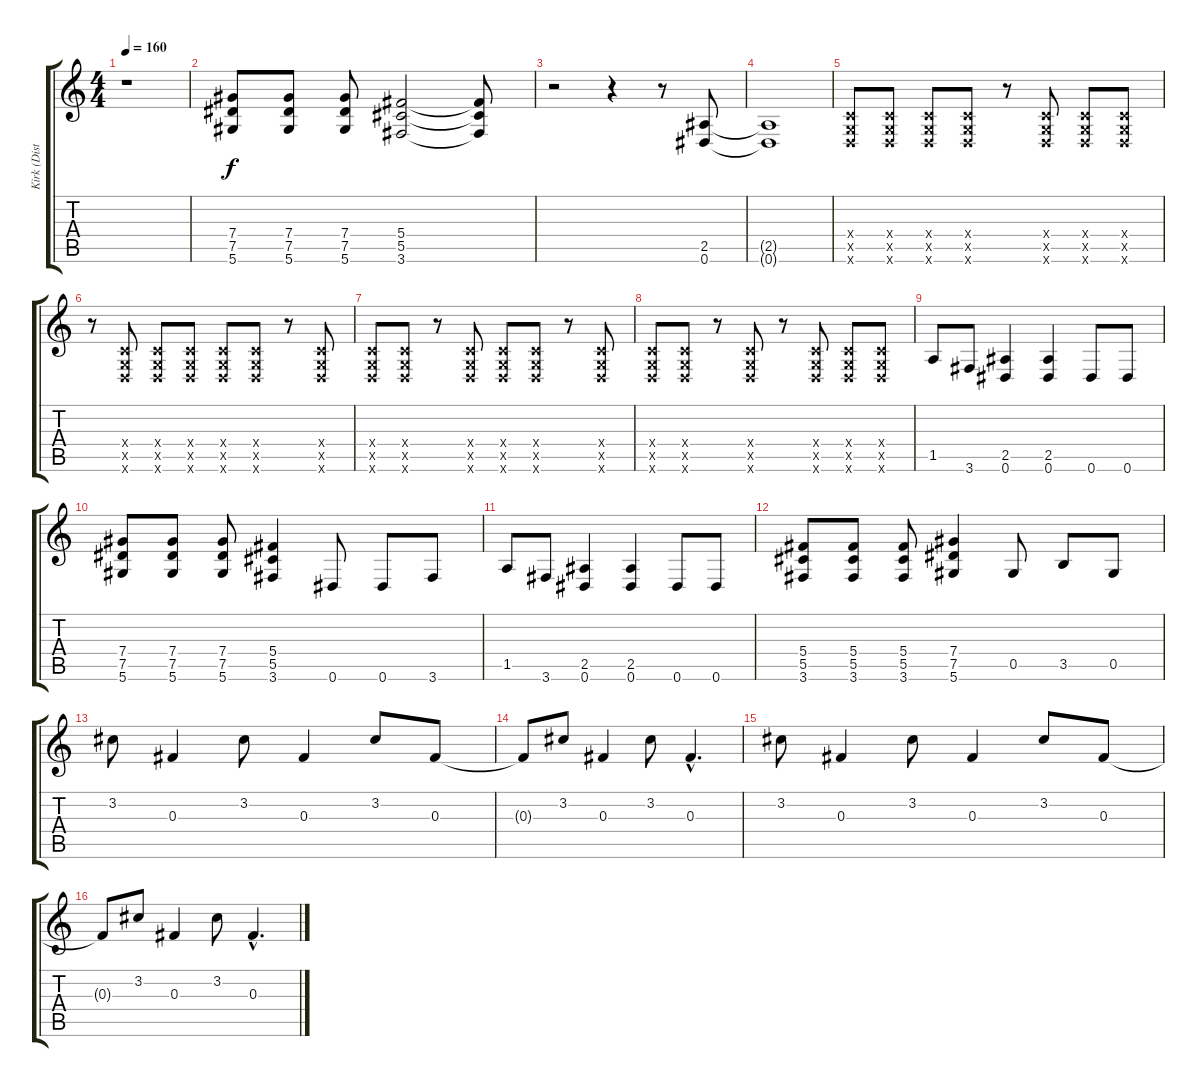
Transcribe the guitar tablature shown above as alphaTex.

\track ("Kirk (Distortion Guitar)" "Kirk (Dist") {instrument distortionguitar}
\staff {score tabs}
\tuning (Eb4 Bb3 Gb3 Db3 Ab2 Eb2) {hide}
\ts (4 4)
\tempo 160
\clef g2
\ks c
r.1{dy f} |
(7.4 7.5 5.6).8 (7.4 7.5 5.6).8 (7.4 7.5 5.6).8 (5.4 5.5 3.6).2 (5.4{t} 5.5{t} 3.6{t}).8 |
r.2 r.4 r.8 (2.5 0.6).8 |
(2.5{t} 0.6{t}).1 |
(-1.4{x} -1.5{x} -1.6{x}).8 (-1.4{x} -1.5{x} -1.6{x}).8 (-1.4{x} -1.5{x} -1.6{x}).8 (-1.4{x} -1.5{x} -1.6{x}).8 r.8 (-1.4{x} -1.5{x} -1.6{x}).8 (-1.4{x} -1.5{x} -1.6{x}).8 (-1.4{x} -1.5{x} -1.6{x}).8 |
r.8 (-1.4{x} -1.5{x} -1.6{x}).8 (-1.4{x} -1.5{x} -1.6{x}).8 (-1.4{x} -1.5{x} -1.6{x}).8 (-1.4{x} -1.5{x} -1.6{x}).8 (-1.4{x} -1.5{x} -1.6{x}).8 r.8 (-1.4{x} -1.5{x} -1.6{x}).8 |
(-1.4{x} -1.5{x} -1.6{x}).8 (-1.4{x} -1.5{x} -1.6{x}).8 r.8 (-1.4{x} -1.5{x} -1.6{x}).8 (-1.4{x} -1.5{x} -1.6{x}).8 (-1.4{x} -1.5{x} -1.6{x}).8 r.8 (-1.4{x} -1.5{x} -1.6{x}).8 |
(-1.4{x} -1.5{x} -1.6{x}).8 (-1.4{x} -1.5{x} -1.6{x}).8 r.8 (-1.4{x} -1.5{x} -1.6{x}).8 r.8 (-1.4{x} -1.5{x} -1.6{x}).8 (-1.4{x} -1.5{x} -1.6{x}).8 (-1.4{x} -1.5{x} -1.6{x}).8 |
1.5.8 3.6.8 (2.5 0.6).4 (2.5 0.6).4 0.6.8 0.6.8 |
(7.4 7.5 5.6).8 (7.4 7.5 5.6).8 (7.4 7.5 5.6).8 (5.4 5.5 3.6).4 0.6.8 0.6.8 3.6.8 |
1.5.8 3.6.8 (2.5 0.6).4 (2.5 0.6).4 0.6.8 0.6.8 |
(5.4 5.5 3.6).8 (5.4 5.5 3.6).8 (5.4 5.5 3.6).8 (7.4 7.5 5.6).4 0.5.8 3.5.8 0.5.8 |
3.2.8 0.3.4 3.2.8 0.3.4 3.2.8 0.3.8 |
0.3{t}.8 3.2.8 0.3.4 3.2.8 0.3{hac}.4{d} |
3.2.8 0.3.4 3.2.8 0.3.4 3.2.8 0.3.8 |
0.3{t}.8 3.2.8 0.3.4 3.2.8 0.3{hac}.4{d}
